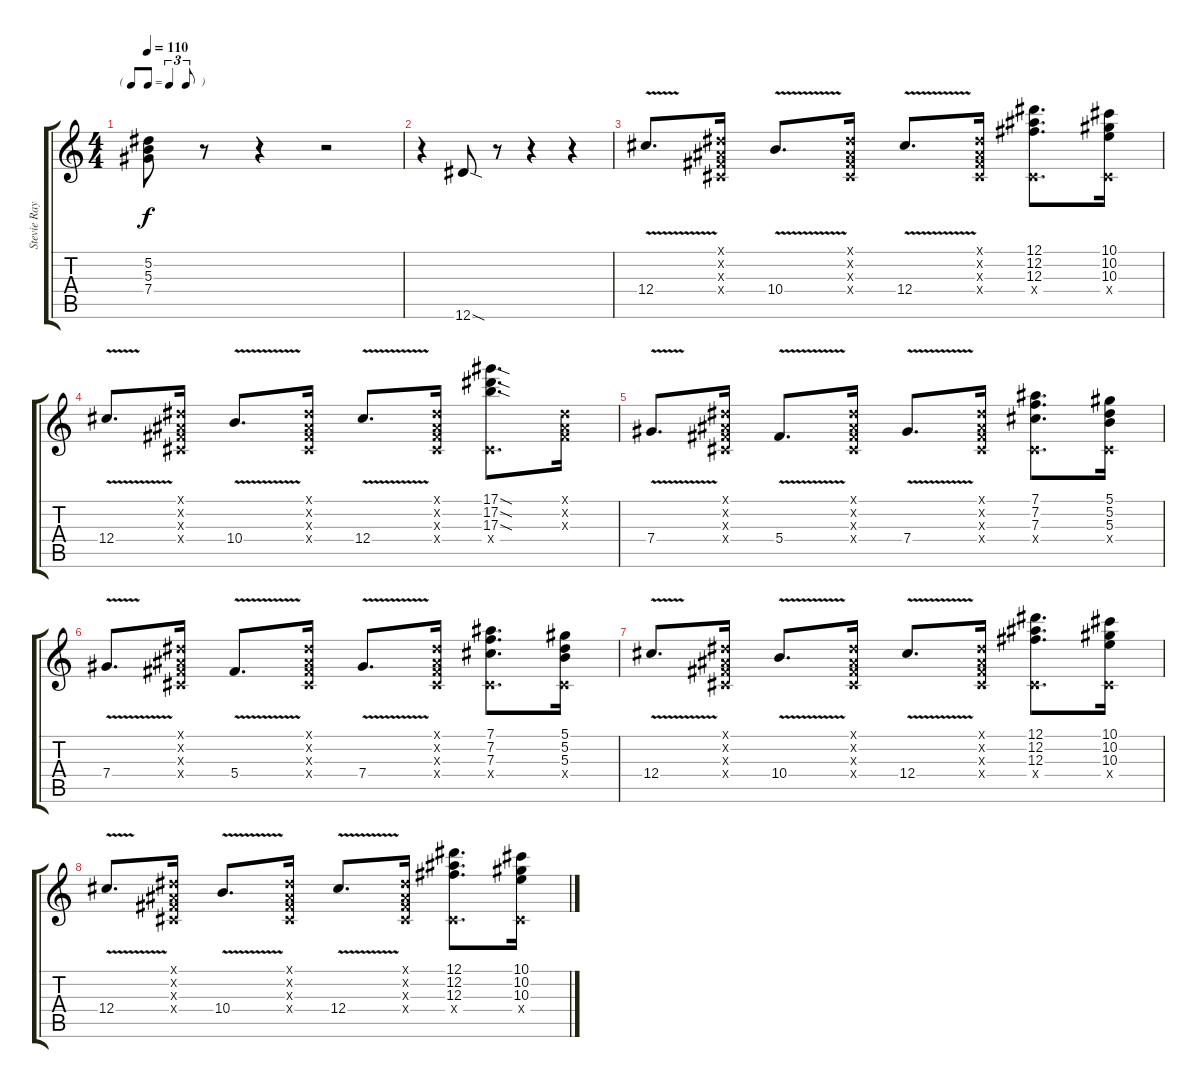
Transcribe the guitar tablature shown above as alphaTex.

\track ("Stevie Ray Vaughan" "Stevie Ray") {instrument distortionguitar}
\staff {score tabs}
\tuning (Eb4 Bb3 Gb3 Db3 Ab2 Eb2) {hide}
\ts (4 4)
\tf triplet8th
\tempo 110
\clef g2
\ks c
(5.2 5.3 7.4).8{dy f} r.8 r.4 r.2 |
r.4 12.6{sod}.8 r.8 r.4 r.4 |
12.4{v}.8{d} (0.1{x} 0.2{x} 0.3{x} 0.4{x}).16 10.4{v}.8{d} (0.1{x} 0.2{x} 0.3{x} 0.4{x}).16 12.4{v}.8{d} (0.1{x} 0.2{x} 0.3{x} 0.4{x}).16 (12.1 12.2 12.3 0.4{x}).8{d} (10.1 10.2 10.3 0.4{x}).16 |
12.4{v}.8{d} (0.1{x} 0.2{x} 0.3{x} 0.4{x}).16 10.4{v}.8{d} (0.1{x} 0.2{x} 0.3{x} 0.4{x}).16 12.4{v}.8{d} (0.1{x} 0.2{x} 0.3{x} 0.4{x}).16 (17.1{sod} 17.2{sod} 17.3{sod} 0.4{x}).8{d} (0.1{x} 0.2{x} 0.3{x}).16 |
7.4{v}.8{d} (0.1{x} 0.2{x} 0.3{x} 0.4{x}).16 5.4{v}.8{d} (0.1{x} 0.2{x} 0.3{x} 0.4{x}).16 7.4{v}.8{d} (0.1{x} 0.2{x} 0.3{x} 0.4{x}).16 (7.1 7.2 7.3 0.4{x}).8{d} (5.1 5.2 5.3 0.4{x}).16 |
7.4{v}.8{d} (0.1{x} 0.2{x} 0.3{x} 0.4{x}).16 5.4{v}.8{d} (0.1{x} 0.2{x} 0.3{x} 0.4{x}).16 7.4{v}.8{d} (0.1{x} 0.2{x} 0.3{x} 0.4{x}).16 (7.1 7.2 7.3 0.4{x}).8{d} (5.1 5.2 5.3 0.4{x}).16 |
12.4{v}.8{d} (0.1{x} 0.2{x} 0.3{x} 0.4{x}).16 10.4{v}.8{d} (0.1{x} 0.2{x} 0.3{x} 0.4{x}).16 12.4{v}.8{d} (0.1{x} 0.2{x} 0.3{x} 0.4{x}).16 (12.1 12.2 12.3 0.4{x}).8{d} (10.1 10.2 10.3 0.4{x}).16 |
12.4{v}.8{d} (0.1{x} 0.2{x} 0.3{x} 0.4{x}).16 10.4{v}.8{d} (0.1{x} 0.2{x} 0.3{x} 0.4{x}).16 12.4{v}.8{d} (0.1{x} 0.2{x} 0.3{x} 0.4{x}).16 (12.1 12.2 12.3 0.4{x}).8{d} (10.1 10.2 10.3 0.4{x}).16
